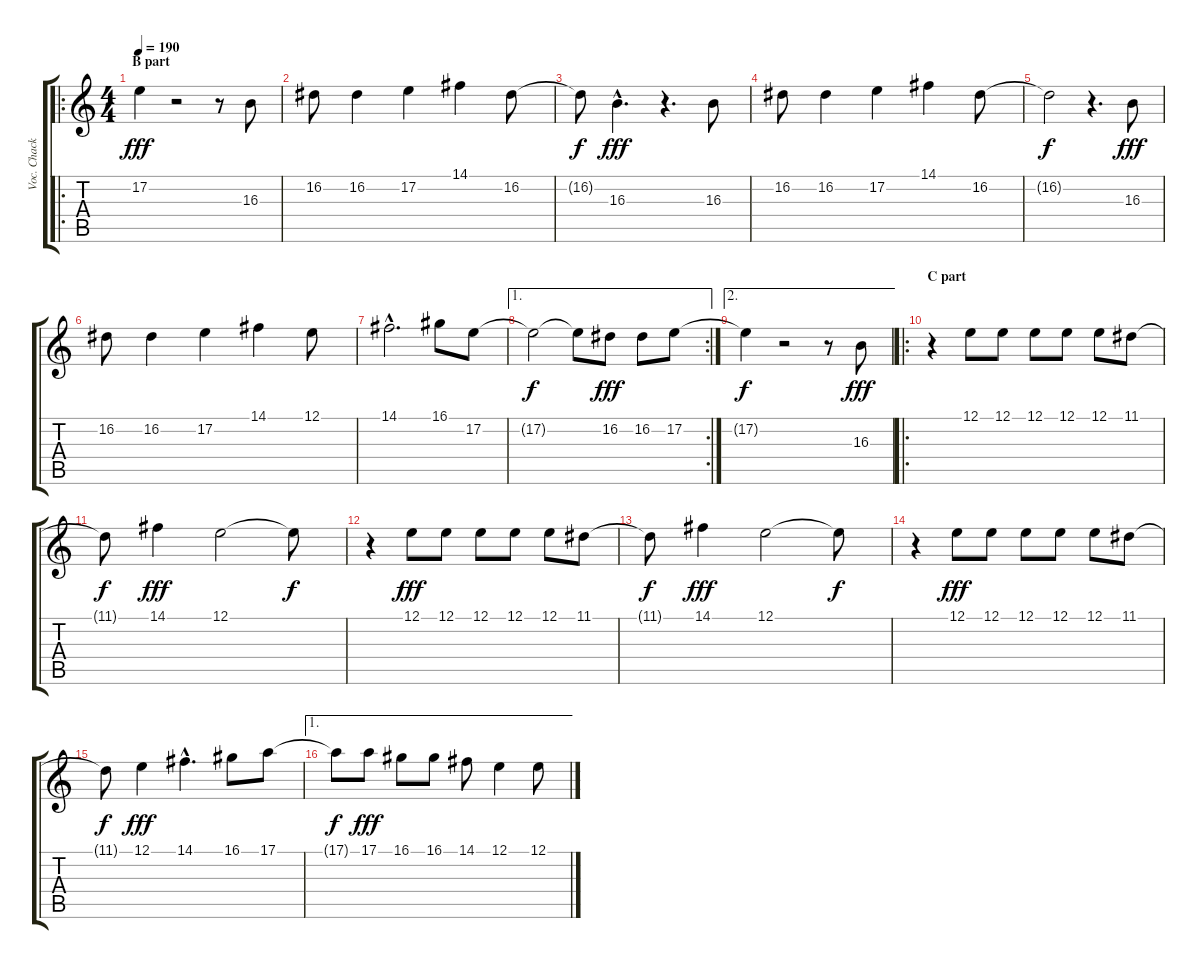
\track ("Voc. Chack" "Voc. Chack") {instrument sopranosax}
\staff {score tabs}
\tuning (E4 B3 G3 D3 A2 E2) {hide}
\ro
\ts (4 4)
\section ("" "B part")
\tempo 190
\clef g2
\ks c
17.2.4{dy fff} r.2 r.8 16.3.8 |
16.2.8 16.2.4 17.2.4 14.1.4 16.2.8 |
16.2{t}.8{dy f} 16.3{hac}.4{d dy fff} r.4{d} 16.3.8 |
16.2.8 16.2.4 17.2.4 14.1.4 16.2.8 |
16.2{t}.2{dy f} r.4{d} 16.3.8{dy fff} |
16.2.8 16.2.4 17.2.4 14.1.4 12.1.8 |
14.1{hac}.2{d} 16.1.8 17.2.8 |
\ae 1
\rc 2
17.2{t}.2{dy f} 17.2{t}.8 16.2.8{dy fff} 16.2.8 17.2.8 |
\ae 2
17.2{t}.4{dy f} r.2 r.8 16.3.8{dy fff} |
\ro
\section ("" "C part")
r.4 12.1.8 12.1.8 12.1.8 12.1.8 12.1.8 11.1.8 |
11.1{t}.8{dy f} 14.1.4{dy fff} 12.1.2 12.1{t}.8{dy f} |
r.4 12.1.8{dy fff} 12.1.8 12.1.8 12.1.8 12.1.8 11.1.8 |
11.1{t}.8{dy f} 14.1.4{dy fff} 12.1.2 12.1{t}.8{dy f} |
r.4 12.1.8{dy fff} 12.1.8 12.1.8 12.1.8 12.1.8 11.1.8 |
11.1{t}.8{dy f} 12.1.4{dy fff} 14.1{hac}.4{d} 16.1.8 17.1.8 |
\ae 1
17.1{t}.8{dy f} 17.1.8{dy fff} 16.1.8 16.1.8 14.1.8 12.1.4 12.1.8
